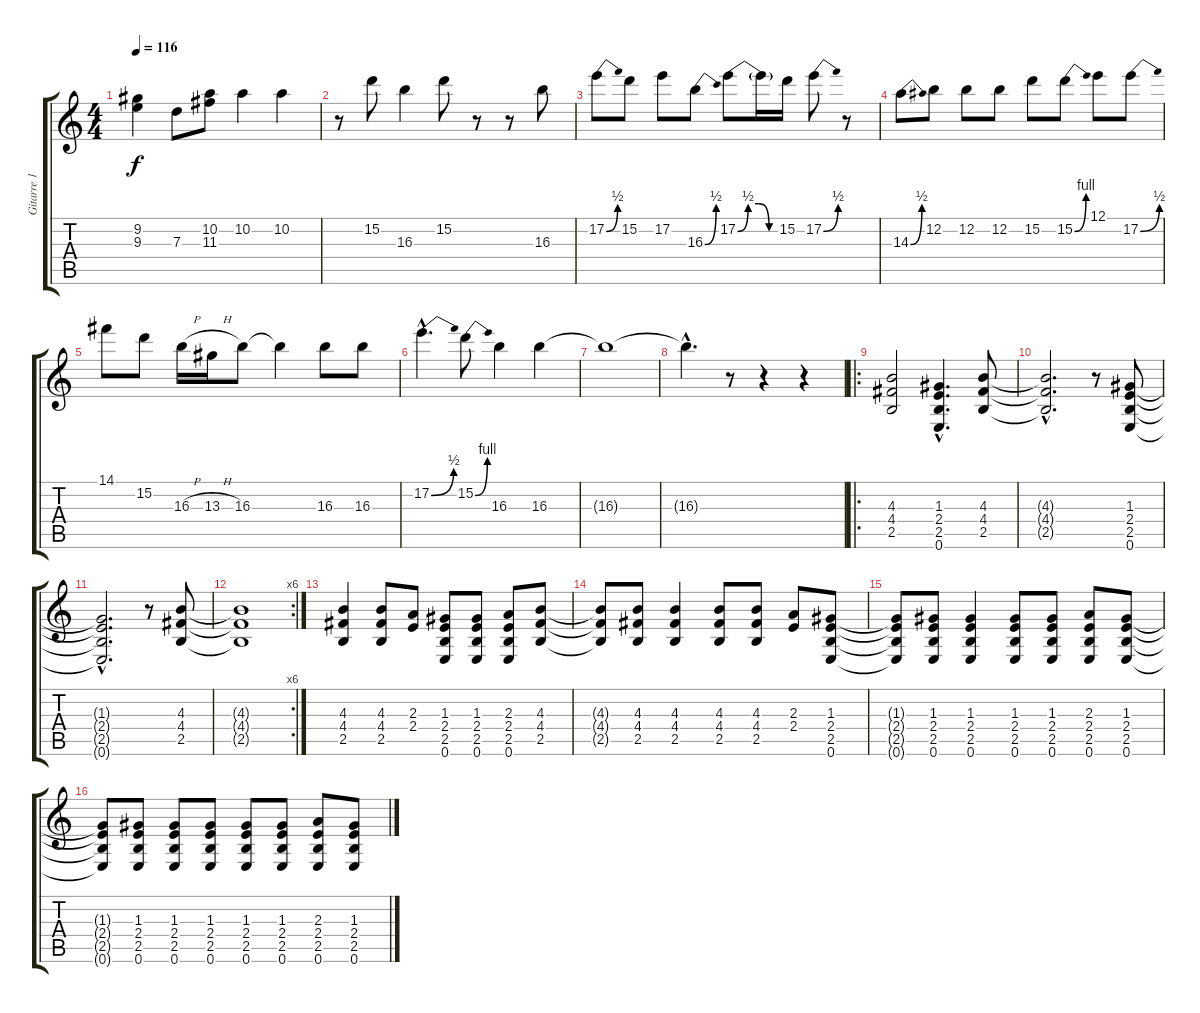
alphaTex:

\track ("Gitarre 1" "Gitarre 1") {instrument distortionguitar}
\staff {score tabs}
\tuning (E4 B3 G3 D3 A2 E2) {hide}
\ts (4 4)
\tempo 116
\clef g2
\ks c
(9.2{t} 9.3{t}).4{dy f} 7.3.8 (10.2 11.3).8 10.2.4 10.2.4 |
r.8 15.2.8 16.3.4 15.2.8 r.8 r.8 16.3.8 |
17.2{be (bend 0 0 60 2)}.8 15.2.8 17.2.8 16.3{be (bend 0 0 60 2)}.8 17.2{be (custom 0 0 15 2 30 2 45 0 60 0)}.8 17.2{t}.16 15.2.16 17.2{be (bend 0 0 60 2)}.8 r.8 |
14.3{be (bend 0 0 60 2)}.8 12.2.8 12.2.8 12.2.8 15.2.8 15.2{be (bend 0 0 60 4)}.8 12.1.8 17.2{be (bend 0 0 60 2)}.8 |
14.1.8 15.2.8 16.3{h}.16 13.3{h}.16 16.3.8 16.3{t}.4 16.3.8 16.3.8 |
17.2{be (bend 0 0 60 2) hac}.4{d} 15.2{be (bend 0 0 60 4)}.8 16.3.4 16.3.4 |
16.3{t}.1 |
16.3{hac t}.4{d} r.8 r.4 r.4 |
\ro
(4.3 4.4 2.5).2 (1.3{hac} 2.4{hac} 2.5{hac} 0.6{hac}).4{d} (4.3 4.4 2.5).8 |
(4.3{hac t} 4.4{hac t} 2.5{hac t}).2{d} r.8 (1.3 2.4 2.5 0.6).8 |
(1.3{hac t} 2.4{hac t} 2.5{hac t} 0.6{hac t}).2{d} r.8 (4.3 4.4 2.5).8 |
\rc 6
(4.3{t} 4.4{t} 2.5{t}).1 |
(4.3 4.4 2.5).4 (4.3 4.4 2.5).8 (2.3 2.4).8 (1.3 2.4 2.5 0.6).8 (1.3 2.4 2.5 0.6).8 (2.3 2.4 2.5 0.6).8 (4.3 4.4 2.5).8 |
(4.3{t} 4.4{t} 2.5{t}).8 (4.3 4.4 2.5).8 (4.3 4.4 2.5).4 (4.3 4.4 2.5).8 (4.3 4.4 2.5).8 (2.3 2.4).8 (1.3 2.4 2.5 0.6).8 |
(1.3{t} 2.4{t} 2.5{t} 0.6{t}).8 (1.3 2.4 2.5 0.6).8 (1.3 2.4 2.5 0.6).4 (1.3 2.4 2.5 0.6).8 (1.3 2.4 2.5 0.6).8 (2.3 2.4 2.5 0.6).8 (1.3 2.4 2.5 0.6).8 |
(1.3{t} 2.4{t} 2.5{t} 0.6{t}).8 (1.3 2.4 2.5 0.6).8 (1.3 2.4 2.5 0.6).8 (1.3 2.4 2.5 0.6).8 (1.3 2.4 2.5 0.6).8 (1.3 2.4 2.5 0.6).8 (2.3 2.4 2.5 0.6).8 (1.3 2.4 2.5 0.6).8
